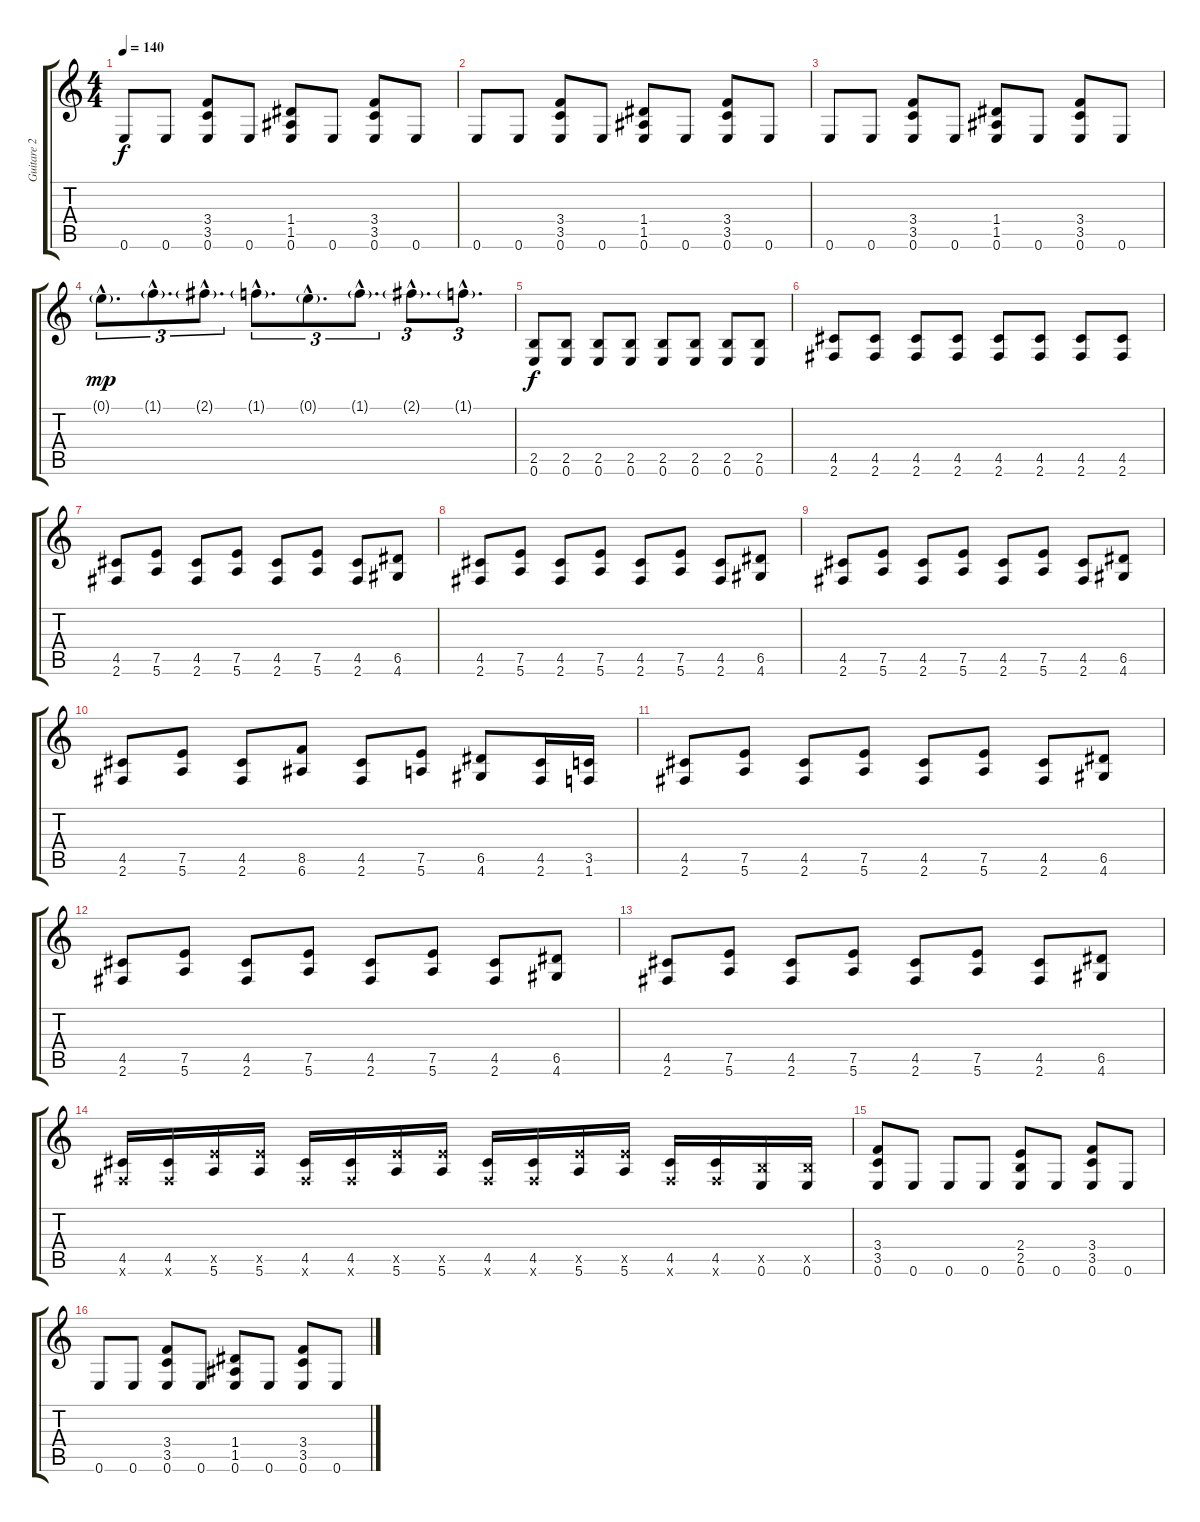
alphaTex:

\track ("Guitare 2" "Guitare 2") {instrument distortionguitar}
\staff {score tabs}
\tuning (E4 B3 G3 D3 A2 E2) {hide}
\ts (4 4)
\tempo 140
\clef g2
\ks c
0.6.8{dy f} 0.6.8 (3.4 3.5 0.6).8 0.6.8 (1.4 1.5 0.6).8 0.6.8 (3.4 3.5 0.6).8 0.6.8 |
0.6.8 0.6.8 (3.4 3.5 0.6).8 0.6.8 (1.4 1.5 0.6).8 0.6.8 (3.4 3.5 0.6).8 0.6.8 |
0.6.8 0.6.8 (3.4 3.5 0.6).8 0.6.8 (1.4 1.5 0.6).8 0.6.8 (3.4 3.5 0.6).8 0.6.8 |
0.1{g hac}.8{d tu (3 2) dy mp} 1.1{g hac}.8{d tu (3 2)} 2.1{g hac}.8{d tu (3 2)} 1.1{g hac}.8{d tu (3 2)} 0.1{g hac}.8{d tu (3 2)} 1.1{g hac}.8{d tu (3 2)} 2.1{g hac}.8{d tu (3 2)} 1.1{g hac}.8{d tu (3 2)} |
(2.5 0.6).8{dy f} (2.5 0.6).8 (2.5 0.6).8 (2.5 0.6).8 (2.5 0.6).8 (2.5 0.6).8 (2.5 0.6).8 (2.5 0.6).8 |
(4.5 2.6).8 (4.5 2.6).8 (4.5 2.6).8 (4.5 2.6).8 (4.5 2.6).8 (4.5 2.6).8 (4.5 2.6).8 (4.5 2.6).8 |
(4.5 2.6).8 (7.5 5.6).8 (4.5 2.6).8 (7.5 5.6).8 (4.5 2.6).8 (7.5 5.6).8 (4.5 2.6).8 (6.5 4.6).8 |
(4.5 2.6).8 (7.5 5.6).8 (4.5 2.6).8 (7.5 5.6).8 (4.5 2.6).8 (7.5 5.6).8 (4.5 2.6).8 (6.5 4.6).8 |
(4.5 2.6).8 (7.5 5.6).8 (4.5 2.6).8 (7.5 5.6).8 (4.5 2.6).8 (7.5 5.6).8 (4.5 2.6).8 (6.5 4.6).8 |
(4.5 2.6).8 (7.5 5.6).8 (4.5 2.6).8 (8.5 6.6).8 (4.5 2.6).8 (7.5 5.6).8 (6.5 4.6).8 (4.5 2.6).16 (3.5 1.6).16 |
(4.5 2.6).8 (7.5 5.6).8 (4.5 2.6).8 (7.5 5.6).8 (4.5 2.6).8 (7.5 5.6).8 (4.5 2.6).8 (6.5 4.6).8 |
(4.5 2.6).8 (7.5 5.6).8 (4.5 2.6).8 (7.5 5.6).8 (4.5 2.6).8 (7.5 5.6).8 (4.5 2.6).8 (6.5 4.6).8 |
(4.5 2.6).8 (7.5 5.6).8 (4.5 2.6).8 (7.5 5.6).8 (4.5 2.6).8 (7.5 5.6).8 (4.5 2.6).8 (6.5 4.6).8 |
(4.5 2.6{x}).16 (4.5 2.6{x}).16 (7.5{x} 5.6).16 (7.5{x} 5.6).16 (4.5 2.6{x}).16 (4.5 2.6{x}).16 (7.5{x} 5.6).16 (7.5{x} 5.6).16 (4.5 2.6{x}).16 (4.5 2.6{x}).16 (7.5{x} 5.6).16 (7.5{x} 5.6).16 (4.5 2.6{x}).16 (4.5 2.6{x}).16 (2.5{x} 0.6).16 (2.5{x} 0.6).16 |
(3.4 3.5 0.6).8 0.6.8 0.6.8 0.6.8 (2.4 2.5 0.6).8 0.6.8 (3.4 3.5 0.6).8 0.6.8 |
0.6.8 0.6.8 (3.4 3.5 0.6).8 0.6.8 (1.4 1.5 0.6).8 0.6.8 (3.4 3.5 0.6).8 0.6.8
